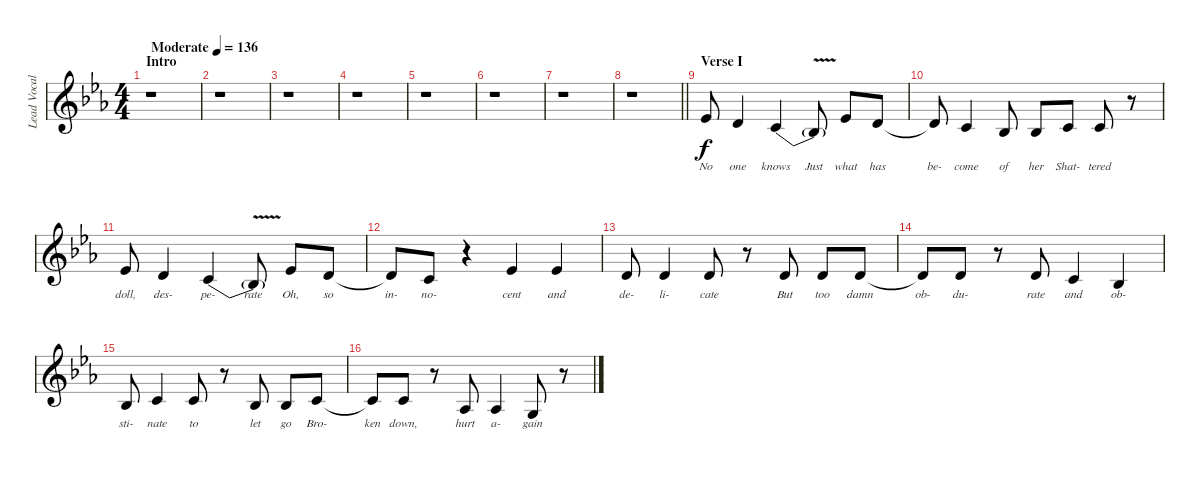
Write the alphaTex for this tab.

\track ("Lead Vocals" "Lead Vocal") {instrument lead6voice}
\staff {score}
\tuning (D4 A3 F3 C3 G2 C2) {hide}
\ts (4 4)
\section ("" "Intro")
\tempo (136 "Moderate")
\clef g2
\ks eb
r.1{dy f instrument lead6voice} |
r.1 |
r.1 |
r.1 |
r.1 |
r.1 |
r.1 |
\barLineRight lightlight
r.1 |
\section ("" "Verse I")
6.2.8{lyrics (0 "No") lyrics (1 "") lyrics (2 "") lyrics (3 "") lyrics (4 "")} 5.2.4{lyrics (0 "one") lyrics (1 "") lyrics (2 "") lyrics (3 "") lyrics (4 "")} 5.3{be (custom 0 4 25 4 35 0 60 0)}.4{lyrics (0 "knows") lyrics (1 "") lyrics (2 "") lyrics (3 "") lyrics (4 "")} 5.3{v t}.8{lyrics (0 "Just") lyrics (1 "") lyrics (2 "") lyrics (3 "") lyrics (4 "")} 6.2.8{lyrics (0 "what") lyrics (1 "") lyrics (2 "") lyrics (3 "") lyrics (4 "")} 5.2.8{lyrics (0 "has") lyrics (1 "") lyrics (2 "") lyrics (3 "") lyrics (4 "")} |
5.2{t}.8{lyrics (0 "be-") lyrics (1 "") lyrics (2 "") lyrics (3 "") lyrics (4 "")} 7.3.4{lyrics (0 "come") lyrics (1 "") lyrics (2 "") lyrics (3 "") lyrics (4 "")} 5.3.8{lyrics (0 "of") lyrics (1 "") lyrics (2 "") lyrics (3 "") lyrics (4 "")} 5.3.8{lyrics (0 "her") lyrics (1 "") lyrics (2 "") lyrics (3 "") lyrics (4 "")} 7.3.8{lyrics (0 "Shat-") lyrics (1 "") lyrics (2 "") lyrics (3 "") lyrics (4 "")} 7.3.8{lyrics (0 "tered") lyrics (1 "") lyrics (2 "") lyrics (3 "") lyrics (4 "")} r.8 |
6.2.8{lyrics (0 "doll,") lyrics (1 "") lyrics (2 "") lyrics (3 "") lyrics (4 "")} 5.2.4{lyrics (0 "des-") lyrics (1 "") lyrics (2 "") lyrics (3 "") lyrics (4 "")} 5.3{be (custom 0 4 25 4 35 0 60 0)}.4{lyrics (0 "pe-") lyrics (1 "") lyrics (2 "") lyrics (3 "") lyrics (4 "")} 5.3{v t}.8{lyrics (0 "rate") lyrics (1 "") lyrics (2 "") lyrics (3 "") lyrics (4 "")} 6.2.8{lyrics (0 "Oh,") lyrics (1 "") lyrics (2 "") lyrics (3 "") lyrics (4 "")} 5.2.8{lyrics (0 "so") lyrics (1 "") lyrics (2 "") lyrics (3 "") lyrics (4 "")} |
5.2{t}.8{lyrics (0 "in-") lyrics (1 "") lyrics (2 "") lyrics (3 "") lyrics (4 "")} 7.3.8{lyrics (0 "no-") lyrics (1 "") lyrics (2 "") lyrics (3 "") lyrics (4 "")} r.4 6.2.4{lyrics (0 "cent") lyrics (1 "") lyrics (2 "") lyrics (3 "") lyrics (4 "")} 6.2{be (custom 0 0 25 0 35 4 60 4)}.4{lyrics (0 "and") lyrics (1 "") lyrics (2 "") lyrics (3 "") lyrics (4 "")} |
5.2.8{lyrics (0 "de-") lyrics (1 "") lyrics (2 "") lyrics (3 "") lyrics (4 "")} 5.2.4{lyrics (0 "li-") lyrics (1 "") lyrics (2 "") lyrics (3 "") lyrics (4 "")} 5.2.8{lyrics (0 "cate") lyrics (1 "") lyrics (2 "") lyrics (3 "") lyrics (4 "")} r.8 5.2.8{lyrics (0 "But") lyrics (1 "") lyrics (2 "") lyrics (3 "") lyrics (4 "")} 5.2.8{lyrics (0 "too") lyrics (1 "") lyrics (2 "") lyrics (3 "") lyrics (4 "")} 5.2.8{lyrics (0 "damn") lyrics (1 "") lyrics (2 "") lyrics (3 "") lyrics (4 "")} |
5.2{t}.8{lyrics (0 "ob-") lyrics (1 "") lyrics (2 "") lyrics (3 "") lyrics (4 "")} 5.2.8{lyrics (0 "du-") lyrics (1 "") lyrics (2 "") lyrics (3 "") lyrics (4 "")} r.8 5.2.8{lyrics (0 "rate") lyrics (1 "") lyrics (2 "") lyrics (3 "") lyrics (4 "")} 5.3{be (custom 0 4 25 4 35 0 60 0)}.4{lyrics (0 "and") lyrics (1 "") lyrics (2 "") lyrics (3 "") lyrics (4 "")} 5.3.4{lyrics (0 "ob-") lyrics (1 "") lyrics (2 "") lyrics (3 "") lyrics (4 "")} |
5.3.8{lyrics (0 "sti-") lyrics (1 "") lyrics (2 "") lyrics (3 "") lyrics (4 "")} 7.3.4{lyrics (0 "nate") lyrics (1 "") lyrics (2 "") lyrics (3 "") lyrics (4 "")} 7.3.8{lyrics (0 "to") lyrics (1 "") lyrics (2 "") lyrics (3 "") lyrics (4 "")} r.8 5.3.8{lyrics (0 "let") lyrics (1 "") lyrics (2 "") lyrics (3 "") lyrics (4 "")} 5.3.8{lyrics (0 "go") lyrics (1 "") lyrics (2 "") lyrics (3 "") lyrics (4 "")} 7.3.8{lyrics (0 "Bro-") lyrics (1 "") lyrics (2 "") lyrics (3 "") lyrics (4 "")} |
7.3{t}.8{lyrics (0 "ken") lyrics (1 "") lyrics (2 "") lyrics (3 "") lyrics (4 "")} 7.3.8{lyrics (0 "down,") lyrics (1 "") lyrics (2 "") lyrics (3 "") lyrics (4 "")} r.8 8.4.8{lyrics (0 "hurt") lyrics (1 "") lyrics (2 "") lyrics (3 "") lyrics (4 "")} 7.4{be (custom 0 2 25 2 35 0 60 0)}.4{lyrics (0 "a-") lyrics (1 "") lyrics (2 "") lyrics (3 "") lyrics (4 "")} 7.4.8{lyrics (0 "gain") lyrics (1 "") lyrics (2 "") lyrics (3 "") lyrics (4 "")} r.8
